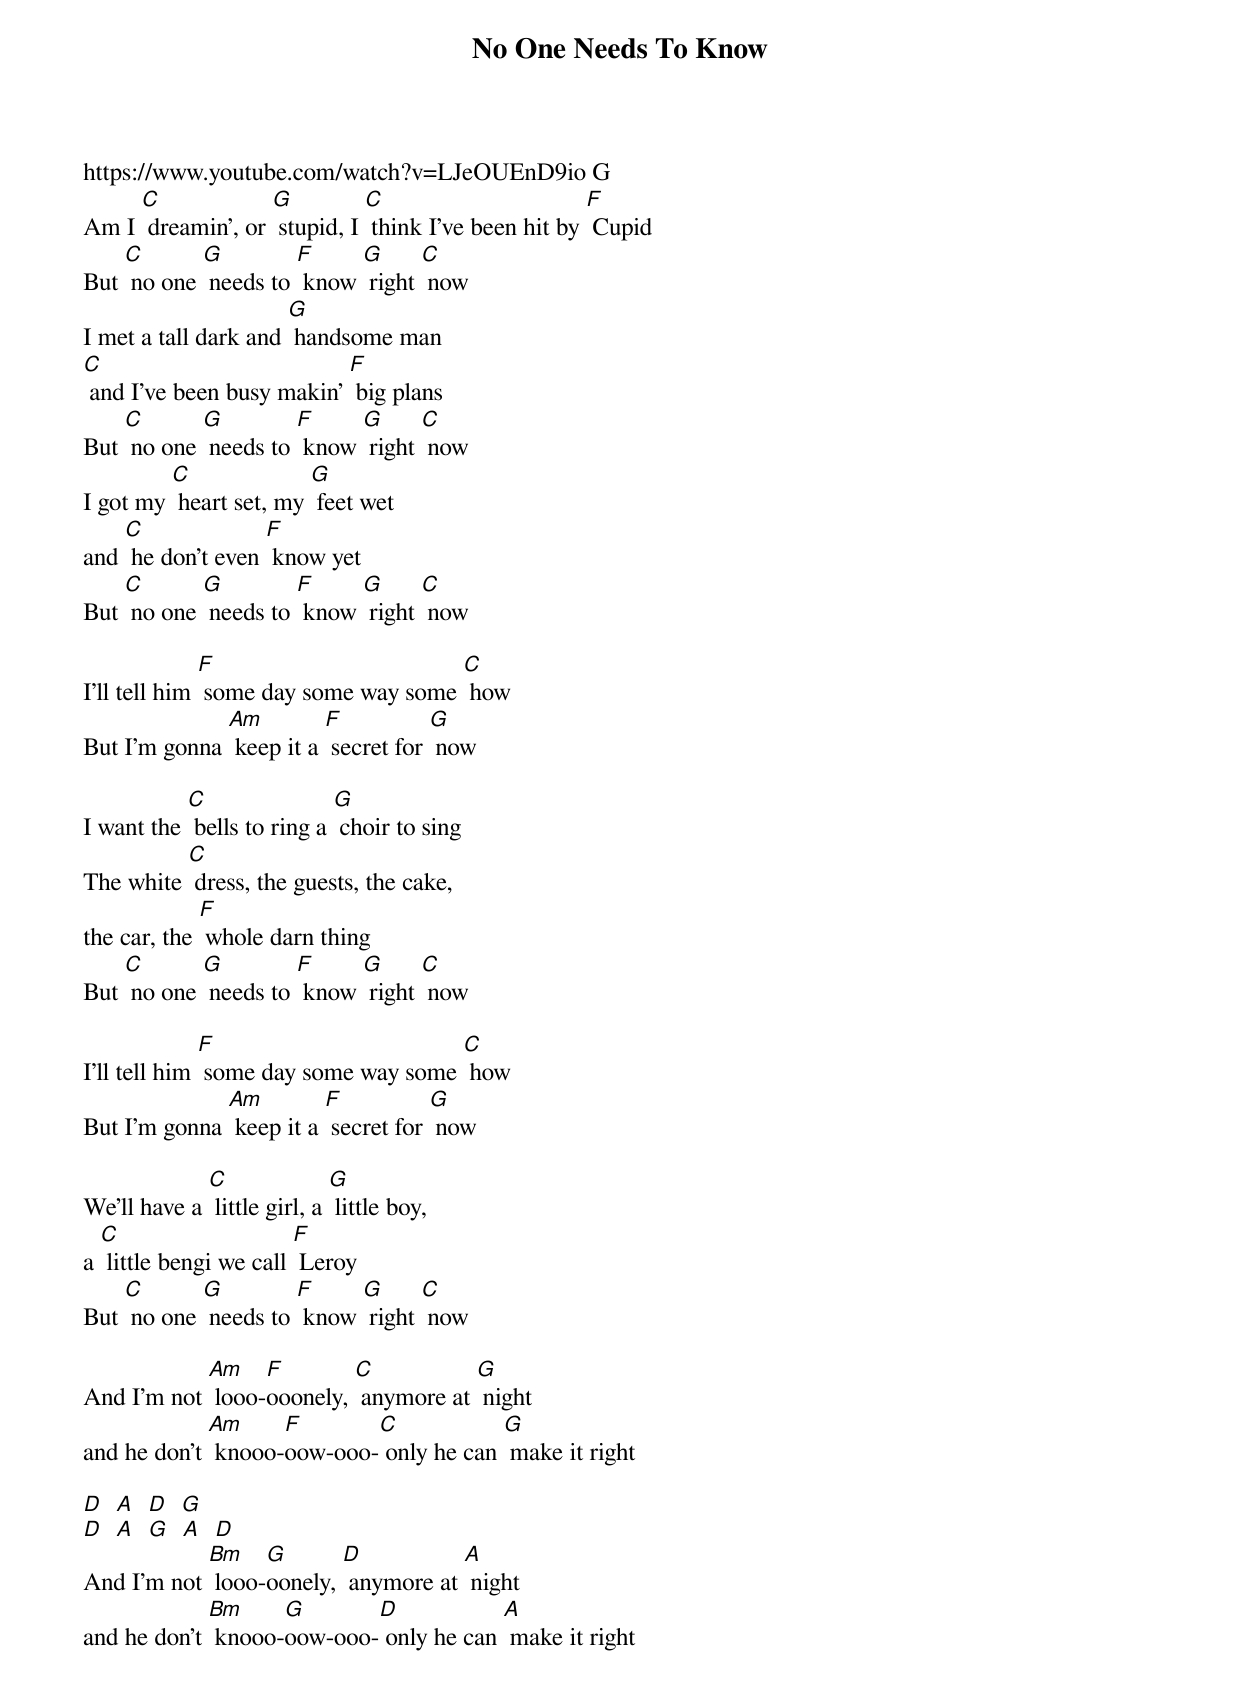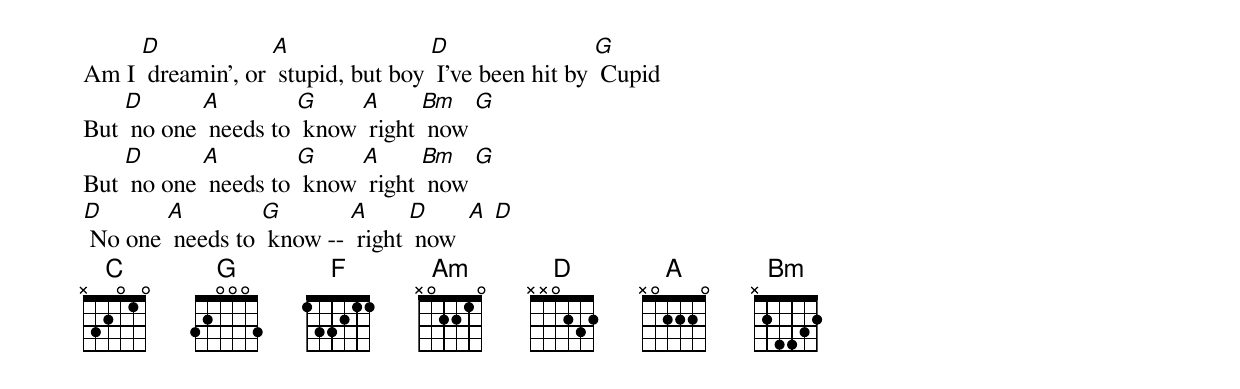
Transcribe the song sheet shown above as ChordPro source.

{t: No One Needs To Know}
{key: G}
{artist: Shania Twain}
https://www.youtube.com/watch?v=LJeOUEnD9io G
{c: }
Am I [C] dreamin', or [G] stupid, I [C] think I've been hit by [F] Cupid
But [C] no one [G] needs to [F] know [G] right [C] now
I met a tall dark and [G] handsome man
[C] and I've been busy makin' [F] big plans
But [C] no one [G] needs to [F] know [G] right [C] now
I got my [C] heart set, my [G] feet wet
and [C] he don't even [F] know yet
But [C] no one [G] needs to [F] know [G] right [C] now

I'll tell him [F] some day some way some [C] how
But I'm gonna [Am] keep it a [F] secret for [G] now

I want the [C] bells to ring a [G] choir to sing
The white [C] dress, the guests, the cake,
the car, the [F] whole darn thing
But [C] no one [G] needs to [F] know [G] right [C] now

I'll tell him [F] some day some way some [C] how
But I'm gonna [Am] keep it a [F] secret for [G] now

We'll have a [C] little girl, a [G] little boy,
a [C] little bengi we call [F] Leroy
But [C] no one [G] needs to [F] know [G] right [C] now

And I'm not [Am] looo-[F]ooonely, [C] anymore at [G] night
and he don't [Am] knooo-[F]oow-ooo-[C] only he can [G] make it right

[D]  [A]  [D]  [G]
[D]  [A]  [G]  [A]  [D]
And I'm not [Bm] looo-[G]oonely, [D] anymore at [A] night
and he don't [Bm] knooo-[G]oow-ooo-[D] only he can [A] make it right

Am I [D] dreamin', or [A] stupid, but boy [D] I've been hit by [G] Cupid
But [D] no one [A] needs to [G] know [A] right [Bm] now [G]
But [D] no one [A] needs to [G] know [A] right [Bm] now [G]
[D] No one [A] needs to [G] know -- [A] right [D] now  [A] [D]
